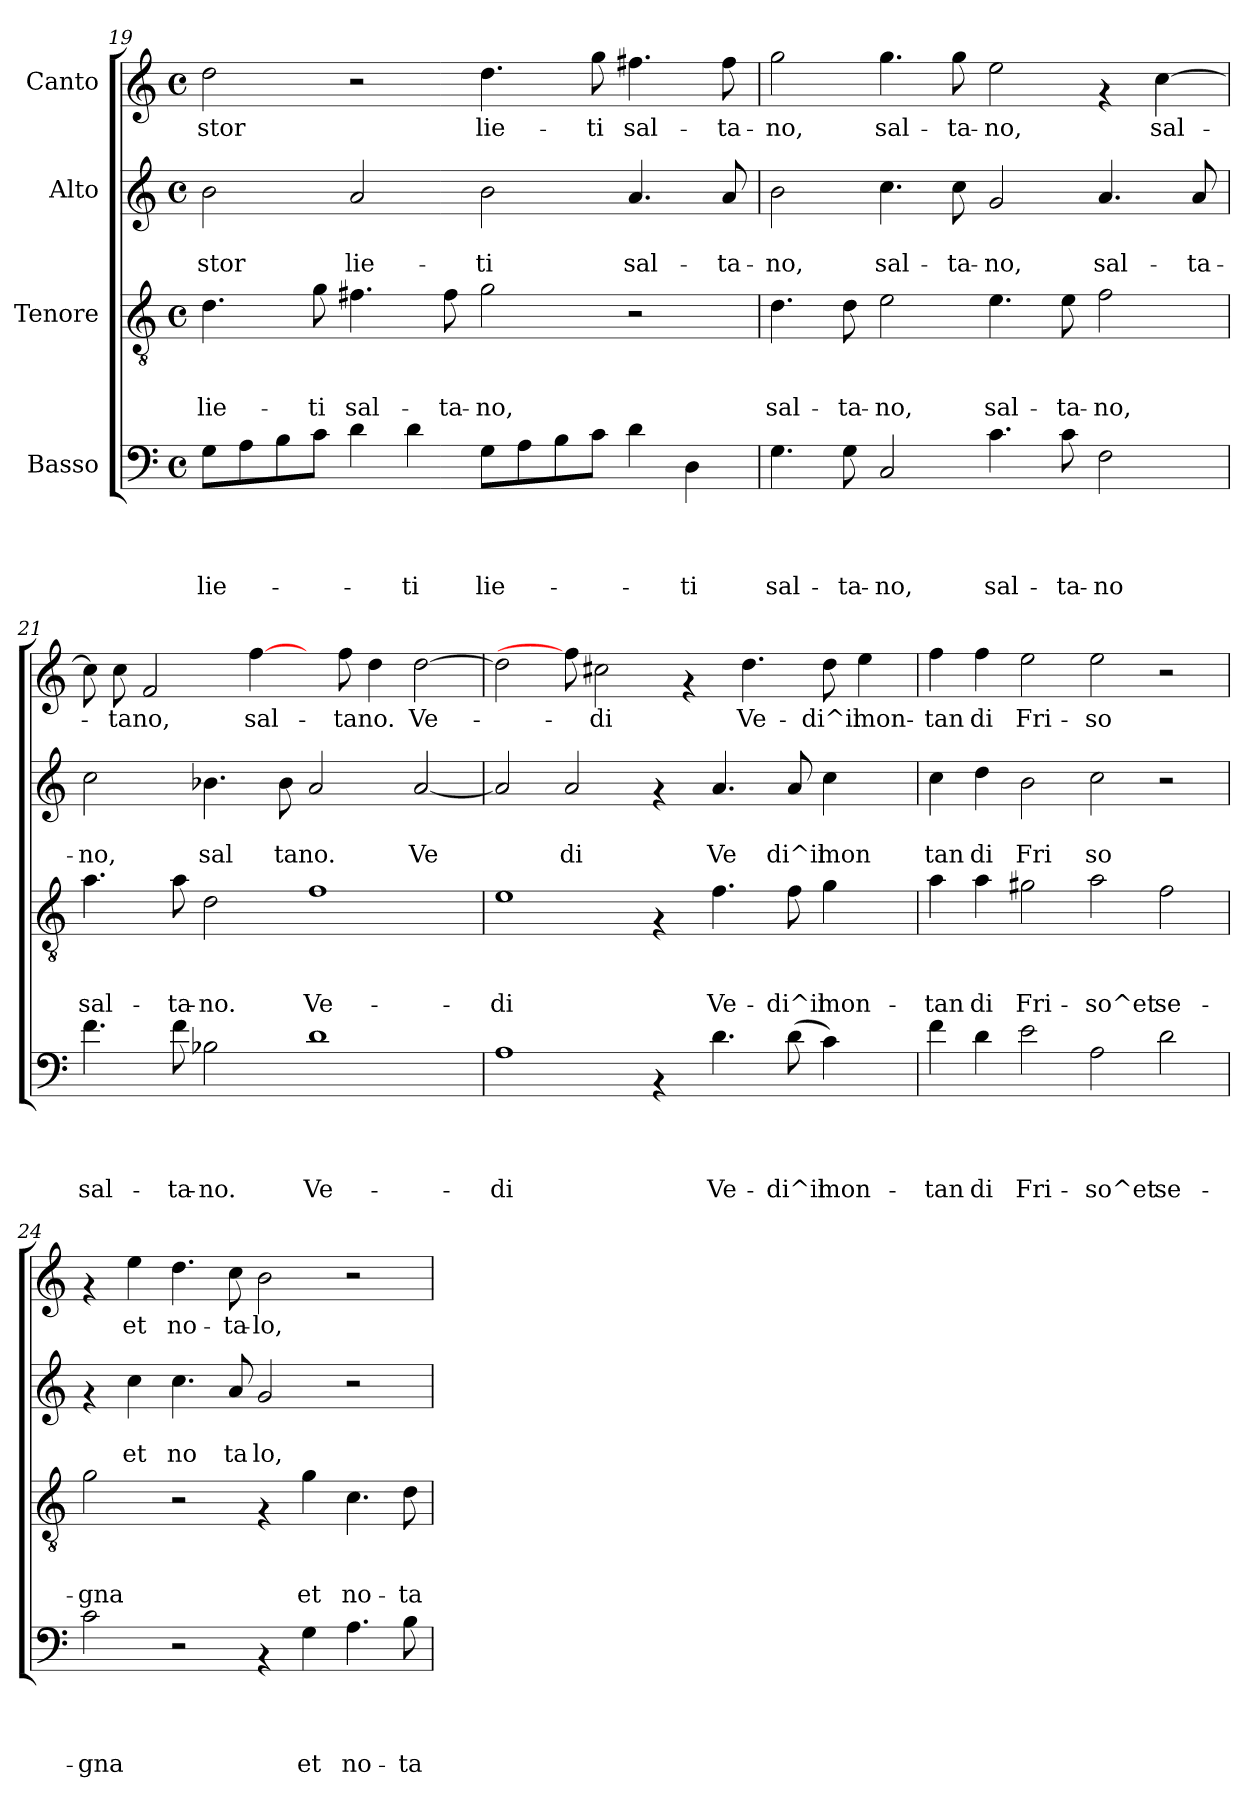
**kern	**text	**text	**text	**text	**kern	**text	**text	**text	**kern	**text	**text	**kern	**text
*part4	*part4	*part4	*part4	*part4	*part3	*part3	*part3	*part3	*part2	*part2	*part2	*part1	*part1
*staff4	*staff4	*staff4	*staff4	*staff4	*staff3	*staff3	*staff3	*staff3	*staff2	*staff2	*staff2	*staff1	*staff1
*I"Basso	*	*	*	*	*I"Tenore	*	*	*	*I"Alto	*	*	*I"Canto	*
*clefF4	*	*	*	*	*clefGv2	*	*	*	*clefG2	*	*	*clefG2	*
*k[]	*	*	*	*	*k[]	*	*	*	*k[]	*	*	*k[]	*
*C:	*	*	*	*	*C:	*	*	*	*C:	*	*	*C:	*
*M4/4	*	*	*	*	*M4/4	*	*	*	*M4/4	*	*	*M4/4	*
*met(c)	*	*	*	*	*met(c)	*	*	*	*met(c)	*	*	*met(c)	*
=19	=19	=19	=19	=19	=19	=19	=19	=19	=19	=19	=19	=19	=19
!	!	!	!	!LO:LY:b	!	!	!	!LO:LY:b	!	!	!LO:LY:b	!	!LO:LY:b
8G\L	.	.	.	lie-	4.d\	.	.	lie-	2b\	.	-stor	2dd\	-stor
8A\	.	.	.	.	.	.	.	.	.	.	.	.	.
8B\	.	.	.	.	.	.	.	.	.	.	.	.	.
!	!	!	!	!	!	!	!	!LO:LY:b	!	!	!	!	!
8c\J	.	.	.	.	8g\	.	.	-ti	.	.	.	.	.
!	!	!	!	!	!	!	!	!LO:LY:b	!	!	!LO:LY:b	!	!
4d\	.	.	.	.	4.f#X\	.	.	sal-	2a/	.	lie-	2r	.
!	!	!	!	!LO:LY:b	!	!	!	!	!	!	!	!	!
4d\	.	.	.	-ti	.	.	.	.	.	.	.	.	.
!	!	!	!	!	!	!	!	!LO:LY:b	!	!	!	!	!
.	.	.	.	.	8f#\	.	.	-ta-	.	.	.	.	.
!	!	!	!	!LO:LY:b	!	!	!	!LO:LY:b	!	!	!LO:LY:b	!	!LO:LY:b
8G\L	.	.	.	lie-	2g\	.	.	-no,	2b\	.	-ti	4.dd\	lie-
8A\	.	.	.	.	.	.	.	.	.	.	.	.	.
8B\	.	.	.	.	.	.	.	.	.	.	.	.	.
!	!	!	!	!	!	!	!	!	!	!	!	!	!LO:LY:b
8c\J	.	.	.	.	.	.	.	.	.	.	.	8gg\	-ti
!	!	!	!	!	!	!	!	!	!	!	!LO:LY:b	!	!LO:LY:b
4d\	.	.	.	.	2r	.	.	.	4.a/	.	sal-	4.ff#X\	sal-
!	!	!	!	!LO:LY:b	!	!	!	!	!	!	!	!	!
4D\	.	.	.	-ti	.	.	.	.	.	.	.	.	.
!	!	!	!	!	!	!	!	!	!	!	!LO:LY:b	!	!LO:LY:b
.	.	.	.	.	.	.	.	.	8a/	.	-ta-	8ff#\	-ta-
=20	=20	=20	=20	=20	=20	=20	=20	=20	=20	=20	=20	=20	=20
!	!	!	!	!LO:LY:b	!	!	!	!LO:LY:b	!	!	!LO:LY:b	!	!LO:LY:b
4.G\	.	.	.	sal-	4.d\	.	.	sal-	2b\	.	-no,	2gg\	-no,
!	!	!	!	!LO:LY:b	!	!	!	!LO:LY:b	!	!	!	!	!
8G\	.	.	.	-ta-	8d\	.	.	-ta-	.	.	.	.	.
!	!	!	!	!LO:LY:b	!	!	!	!LO:LY:b	!	!	!LO:LY:b	!	!LO:LY:b
2C/	.	.	.	-no,	2e\	.	.	-no,	4.cc\	.	sal-	4.gg\	sal-
!	!	!	!	!	!	!	!	!	!	!	!LO:LY:b	!	!LO:LY:b
.	.	.	.	.	.	.	.	.	8cc\	.	-ta-	8gg\	-ta-
!	!	!	!	!LO:LY:b	!	!	!	!LO:LY:b	!	!	!LO:LY:b	!	!LO:LY:b
4.c\	.	.	.	sal-	4.e\	.	.	sal-	2g/	.	-no,	2ee\	-no,
!	!	!	!	!LO:LY:b	!	!	!	!LO:LY:b	!	!	!	!	!
8c\	.	.	.	-ta-	8e\	.	.	-ta-	.	.	.	.	.
!	!	!	!	!LO:LY:b	!	!	!	!LO:LY:b	!	!	!LO:LY:b	!	!
2F\	.	.	.	-no	2f\	.	.	-no,	4.a/	.	sal-	4rf	.
!	!	!	!	!	!	!	!	!	!	!	!	!	!LO:LY:b
.	.	.	.	.	.	.	.	.	.	.	.	[>4cc\	sal-
!	!	!	!	!	!	!	!	!	!	!	!LO:LY:b	!	!
.	.	.	.	.	.	.	.	.	8a/	.	-ta-	.	.
!!LO:PB:g=z
=21	=21	=21	=21	=21	=21	=21	=21	=21	=21	=21	=21	=21	=21
!	!	!	!	!LO:LY:b	!	!	!	!LO:LY:b	!	!	!LO:LY:b	!	!
4.f\	.	.	.	sal-	4.a\	.	.	sal-	2cc\	.	-no,	8cc\]	.
!	!	!	!	!	!	!	!	!	!	!	!	!	!LO:LY:b
.	.	.	.	.	.	.	.	.	.	.	.	8cc\	-tano,
.	.	.	.	.	.	.	.	.	.	.	.	2f/	.
!	!	!	!	!LO:LY:b	!	!	!	!LO:LY:b	!	!	!	!	!
8f\	.	.	.	-ta-	8a\	.	.	-ta-	.	.	.	.	.
!	!	!	!	!LO:LY:b	!	!	!	!LO:LY:b	!	!	!LO:LY:b	!	!
2B-X\	.	.	.	-no.	2d\	.	.	-no.	4.b-X\	.	sal	.	.
!	!	!	!	!	!	!	!	!	!	!	!	!	!LO:LY:b
.	.	.	.	.	.	.	.	.	.	.	.	[4ff\	sal-
!	!	!	!	!	!	!	!	!	!	!	!LO:LY:b	!	!
.	.	.	.	.	.	.	.	.	8b-\	.	tano.	.	.
!	!	!	!	!LO:LY:b	!	!	!	!LO:LY:b	!	!	!	!	!
1d	.	.	.	Ve-	1f	.	.	Ve-	2a/	.	.	8ryy	.
!	!	!	!	!	!	!	!	!	!	!	!	!	!LO:LY:b
.	.	.	.	.	.	.	.	.	.	.	.	8ff\	-tano.
.	.	.	.	.	.	.	.	.	.	.	.	4dd\	.
!	!	!	!	!	!	!	!	!	!	!	!LO:LY:b	!	!LO:LY:b
.	.	.	.	.	.	.	.	.	[<2a/	.	Ve	[>2dd\	Ve-
=22	=22	=22	=22	=22	=22	=22	=22	=22	=22	=22	=22	=22	=22
!	!	!	!	!LO:LY:b	!	!	!	!LO:LY:b	!	!	!	!	!
1A	.	.	.	-di	1e	.	.	-di	2a/]	.	.	2dd\]	.
!	!	!	!	!	!	!	!	!	!	!	!LO:LY:b	!	!
.	.	.	.	.	.	.	.	.	2a/	.	di	8ff\]	.
!	!	!	!	!	!	!	!	!	!	!	!	!	!LO:LY:b
.	.	.	.	.	.	.	.	.	.	.	.	2cc#X\	-di
4rAA	.	.	.	.	4rF	.	.	.	4rf	.	.	.	.
.	.	.	.	.	.	.	.	.	.	.	.	4rf	.
!	!	!	!	!LO:LY:b	!	!	!	!LO:LY:b	!	!	!LO:LY:b	!	!
4.d\	.	.	.	Ve-	4.f\	.	.	Ve-	4.a/	.	Ve	.	.
!	!	!	!	!	!	!	!	!	!	!	!	!	!LO:LY:b
.	.	.	.	.	.	.	.	.	.	.	.	4.dd\	Ve-
!	!	!	!	!LO:LY:b	!	!	!	!LO:LY:b	!	!	!LO:LY:b	!	!
(<8d\	.	.	.	-di^il	8f\	.	.	-di^il	8a/	.	di^il	.	.
!	!	!	!	!LO:LY:b	!	!	!	!LO:LY:b	!	!	!LO:LY:b	!	!LO:LY:b
4c\)	.	.	.	mon-	4g\	.	.	mon-	4cc\	.	mon	8dd\	-di^il
!	!	!	!	!	!	!	!	!	!	!	!	!	!LO:LY:b
.	.	.	.	.	.	.	.	.	.	.	.	4ee\	mon-
8ryy	.	.	.	.	8ryy	.	.	.	8ryy	.	.	.	.
=23	=23	=23	=23	=23	=23	=23	=23	=23	=23	=23	=23	=23	=23
!	!	!	!	!LO:LY:b	!	!	!	!LO:LY:b	!	!	!LO:LY:b	!	!LO:LY:b
4f\	.	.	.	-tan	4a\	.	.	-tan	4cc\	.	tan	4ff\	-tan
!	!	!	!	!LO:LY:b	!	!	!	!LO:LY:b	!	!	!LO:LY:b	!	!LO:LY:b
4d\	.	.	.	di	4a\	.	.	di	4dd\	.	di	4ff\	di
!	!	!	!	!LO:LY:b	!	!	!	!LO:LY:b	!	!	!LO:LY:b	!	!LO:LY:b
2e\	.	.	.	Fri-	2g#X\	.	.	Fri-	2b\	.	Fri	2ee\	Fri-
!	!	!	!	!LO:LY:b	!	!	!	!LO:LY:b	!	!	!LO:LY:b	!	!LO:LY:b
2A\	.	.	.	-so^et	2a\	.	.	-so^et	2cc\	.	so	2ee\	-so
!	!	!	!	!LO:LY:b	!	!	!	!LO:LY:b	!	!	!	!	!
2d\	.	.	.	se-	2f\	.	.	se-	2r	.	.	2r	.
=24	=24	=24	=24	=24	=24	=24	=24	=24	=24	=24	=24	=24	=24
!	!	!	!	!LO:LY:b	!	!	!	!LO:LY:b	!	!	!	!	!
2c\	.	.	.	-gna	2g\	.	.	-gna	4rf	.	.	4rf	.
!	!	!	!	!	!	!	!	!	!	!	!LO:LY:b	!	!LO:LY:b
.	.	.	.	.	.	.	.	.	4cc\	.	et	4ee\	et
!	!	!	!	!	!	!	!	!	!	!	!LO:LY:b	!	!LO:LY:b
2r	.	.	.	.	2r	.	.	.	4.cc\	.	no	4.dd\	no-
!	!	!	!	!	!	!	!	!	!	!	!LO:LY:b	!	!LO:LY:b
.	.	.	.	.	.	.	.	.	8a/	.	ta	8cc\	-ta-
!	!	!	!	!	!	!	!	!	!	!	!LO:LY:b	!	!LO:LY:b
4rAA	.	.	.	.	4rF	.	.	.	2g/	.	lo,	2b\	-lo,
!	!	!	!	!LO:LY:b	!	!	!	!LO:LY:b	!	!	!	!	!
4G\	.	.	.	et	4g\	.	.	et	.	.	.	.	.
!	!	!	!	!LO:LY:b	!	!	!	!LO:LY:b	!	!	!	!	!
4.A\	.	.	.	no-	4.c\	.	.	no-	2r	.	.	2r	.
!	!	!	!	!LO:LY:b	!	!	!	!LO:LY:b	!	!	!	!	!
8B\	.	.	.	-ta-	8d\	.	.	-ta-	.	.	.	.	.
=	=	=	=	=	=	=	=	=	=	=	=	=	=
*-	*-	*-	*-	*-	*-	*-	*-	*-	*-	*-	*-	*-	*-
